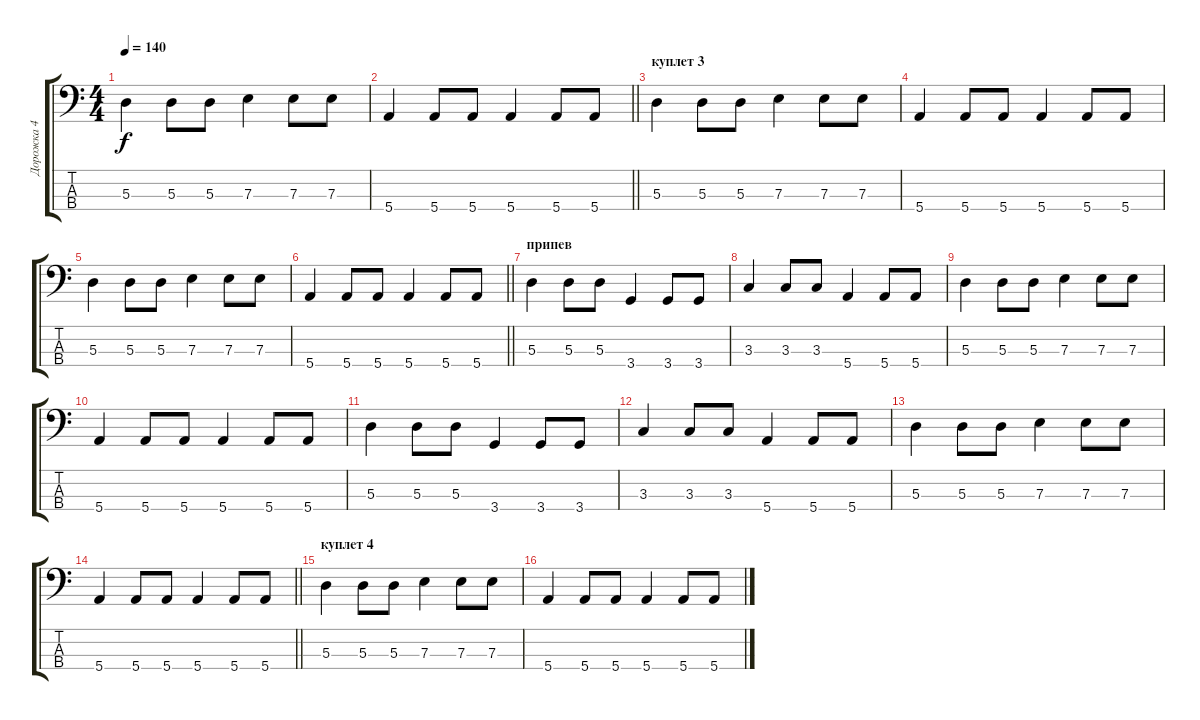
\track ("Дорожка 4" "Дорожка 4") {instrument electricbassfinger}
\staff {score tabs}
\tuning (G2 D2 A1 E1) {hide}
\ts (4 4)
\tempo 140
\clef f4
\ks c
5.3.4{dy f} 5.3.8 5.3.8 7.3.4 7.3.8 7.3.8 |
\barLineRight lightlight
5.4.4 5.4.8 5.4.8 5.4.4 5.4.8 5.4.8 |
\section ("" "куплет 3")
5.3.4 5.3.8 5.3.8 7.3.4 7.3.8 7.3.8 |
5.4.4 5.4.8 5.4.8 5.4.4 5.4.8 5.4.8 |
5.3.4 5.3.8 5.3.8 7.3.4 7.3.8 7.3.8 |
\barLineRight lightlight
5.4.4 5.4.8 5.4.8 5.4.4 5.4.8 5.4.8 |
\section ("" "припев")
5.3.4 5.3.8 5.3.8 3.4.4 3.4.8 3.4.8 |
3.3.4 3.3.8 3.3.8 5.4.4 5.4.8 5.4.8 |
5.3.4 5.3.8 5.3.8 7.3.4 7.3.8 7.3.8 |
5.4.4 5.4.8 5.4.8 5.4.4 5.4.8 5.4.8 |
5.3.4 5.3.8 5.3.8 3.4.4 3.4.8 3.4.8 |
3.3.4 3.3.8 3.3.8 5.4.4 5.4.8 5.4.8 |
5.3.4 5.3.8 5.3.8 7.3.4 7.3.8 7.3.8 |
\barLineRight lightlight
5.4.4 5.4.8 5.4.8 5.4.4 5.4.8 5.4.8 |
\section ("" "куплет 4")
5.3.4 5.3.8 5.3.8 7.3.4 7.3.8 7.3.8 |
5.4.4 5.4.8 5.4.8 5.4.4 5.4.8 5.4.8
